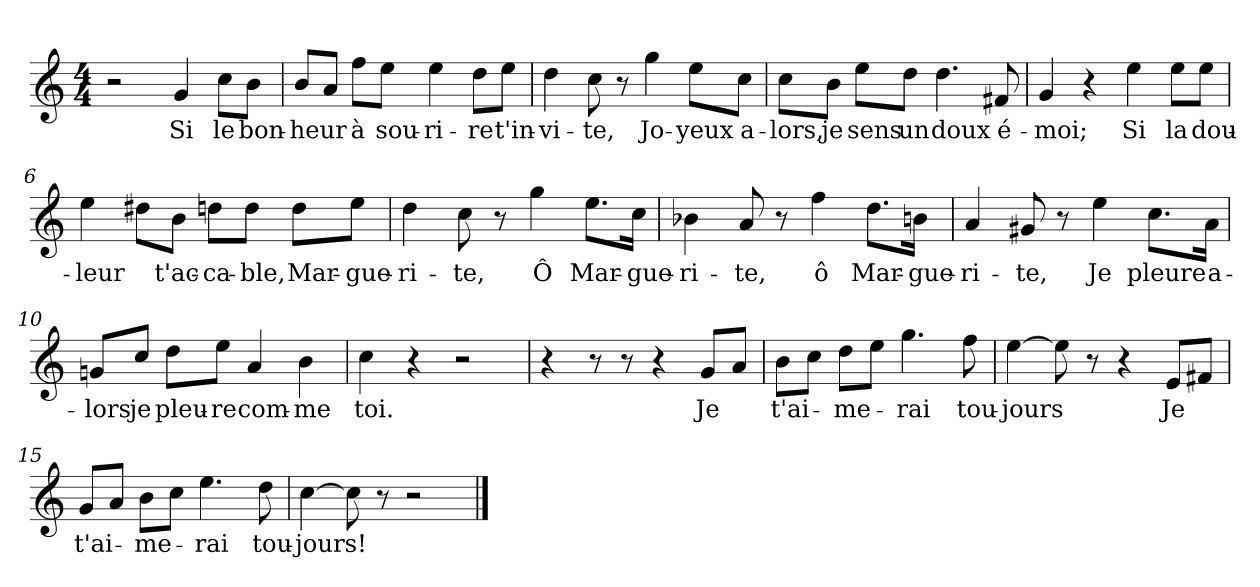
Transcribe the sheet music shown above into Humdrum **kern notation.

**kern	**text
*part1	*part1
*staff1	*staff1
*clefG2	*
*k[]	*
*M4/4	*
=1	=1
2r	.
!	!LO:LY:b
4g/	Si
!	!LO:LY:b
8cc\L	le
!	!LO:LY:b
8b\J	bon-
=2	=2
!	!LO:LY:b
8b/L	-heur
8a/J	.
!	!LO:LY:b
8ff\L	à
!	!LO:LY:b
8ee\J	sou-
!	!LO:LY:b
4ee\	-ri-
!	!LO:LY:b
8dd\L	-re
!	!LO:LY:b
8ee\J	t'in-
=3	=3
!	!LO:LY:b
4dd\	-vi-
!	!LO:LY:b
8cc\	-te,
8r	.
!	!LO:LY:b
4gg\	Jo-
!	!LO:LY:b
8ee\L	-yeux
!	!LO:LY:b
8cc\J	a-
=4	=4
!	!LO:LY:b
8cc\L	-lors,
!	!LO:LY:b
8b\J	je
!	!LO:LY:b
8ee\L	sens
!	!LO:LY:b
8dd\J	un
!	!LO:LY:b
4.dd\	doux
!	!LO:LY:b
8f#X/	é-
=5	=5
!	!LO:LY:b
4g/	-moi;
4r	.
!	!LO:LY:b
4ee\	Si
!	!LO:LY:b
8ee\L	la
!	!LO:LY:b
8ee\J	dou-
=6	=6
!	!LO:LY:b
4ee\	-leur
8dd#X\L	.
!	!LO:LY:b
8b\J	t'ac-
!	!LO:LY:b
8ddn\L	-ca-
!	!LO:LY:b
8dd\J	-ble,
!	!LO:LY:b
8dd\L	Mar-
!	!LO:LY:b
8ee\J	-gue-
!!LO:LB:g=z
=7	=7
!	!LO:LY:b
4dd\	-ri-
!	!LO:LY:b
8cc\	-te,
8r	.
!	!LO:LY:b
4gg\	Ô
!	!LO:LY:b
8.ee\L	Mar-
!	!LO:LY:b
16cc\Jk	-gue-
=8	=8
!	!LO:LY:b
4b-X\	-ri-
!	!LO:LY:b
8a/	-te,
8r	.
!	!LO:LY:b
4ff\	ô
!	!LO:LY:b
8.dd\L	Mar-
!	!LO:LY:b
16bn\Jk	-gue-
=9	=9
!	!LO:LY:b
4a/	-ri-
!	!LO:LY:b
8g#X/	-te,
8r	.
!	!LO:LY:b
4ee\	Je
!	!LO:LY:b
8.cc\L	pleure
!	!LO:LY:b
16a\Jk	a-
=10	=10
!	!LO:LY:b
8gn/L	-lors
!	!LO:LY:b
8cc/J	je
!	!LO:LY:b
8dd\L	pleu-
!	!LO:LY:b
8ee\J	-re
!	!LO:LY:b
4a/	com-
!	!LO:LY:b
4b\	-me
=11	=11
!	!LO:LY:b
4cc\	toi.
4r	.
2r	.
=12	=12
4r	.
8r	.
8r	.
4r	.
!	!LO:LY:b
8g/L	Je
8a/J	.
=13	=13
!	!LO:LY:b
8b\L	t'ai-
8cc\J	.
!	!LO:LY:b
8dd\L	-me-
8ee\J	.
!	!LO:LY:b
4.gg\	-rai
!	!LO:LY:b
8ff\	tou-
!!LO:LB:g=z
=14	=14
!	!LO:LY:b
[4ee\	-jours
8ee\]	.
8r	.
4r	.
!	!LO:LY:b
8e/L	Je
8f#X/J	.
=15	=15
!	!LO:LY:b
8g/L	t'ai-
8a/J	.
!	!LO:LY:b
8b\L	-me-
8cc\J	.
!	!LO:LY:b
4.ee\	-rai
!	!LO:LY:b
8dd\	tou-
=16	=16
!	!LO:LY:b
[4cc\	-jours!
8cc\]	.
8r	.
2r	.
==	==
*-	*-
